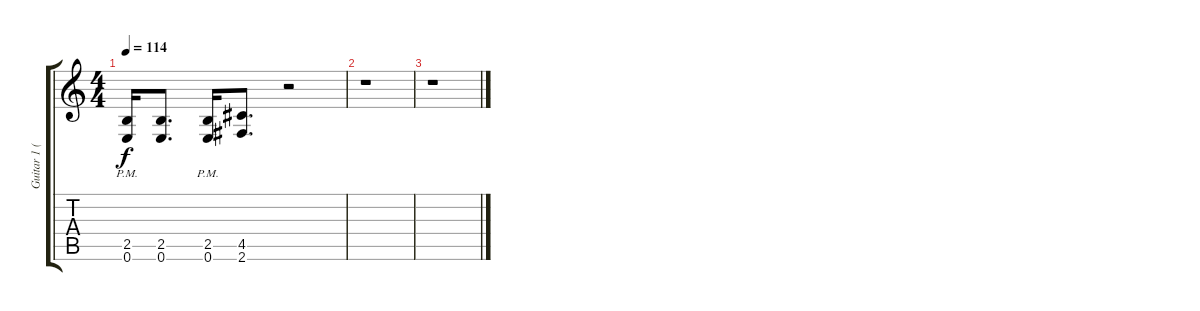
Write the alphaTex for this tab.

\track ("Guitar 1 (Distortion)" "Guitar 1 (") {instrument distortionguitar}
\staff {score tabs}
\tuning (E4 B3 G3 D3 A2 E2) {hide}
\ts (4 4)
\tempo 114
\clef g2
\ks c
(2.5{pm} 0.6{pm}).16{dy f} (2.5 0.6).8{d} (2.5{pm} 0.6{pm}).16 (4.5 2.6).8{d} r.2 |
r.1 |
r.1
